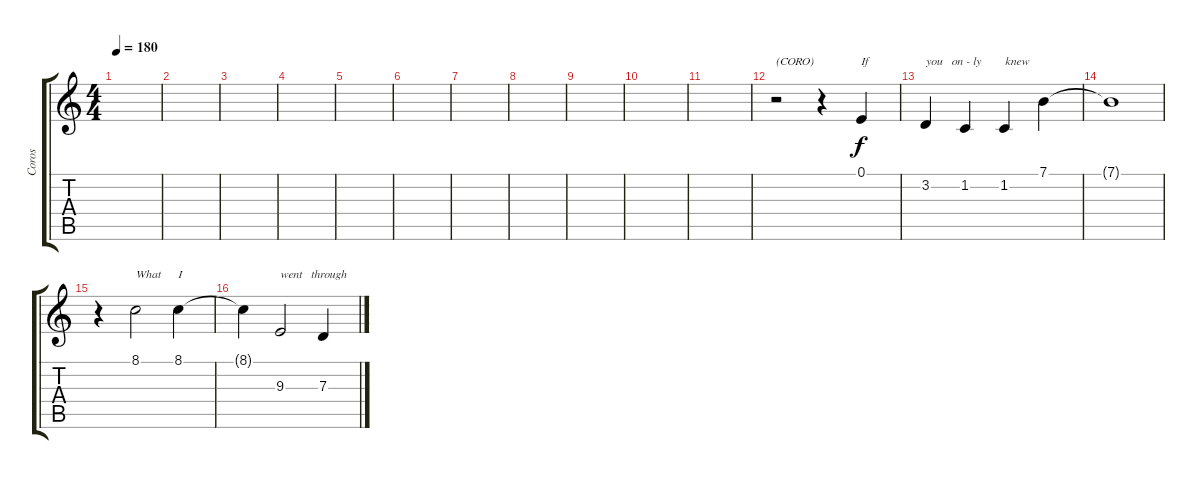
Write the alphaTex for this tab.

\track ("Coros" "Coros") {instrument choiraahs}
\staff {score tabs}
\tuning (E4 B3 G3 D3 A2 E2) {hide}
\ts (4 4)
\tempo 180
\clef g2
\ks c
|
|
|
|
|
|
|
|
|
|
|
r.2{txt "(CORO)"} r.4 0.1.4{txt "If"} |
3.2.4{txt "you   on - ly        knew"} 1.2.4 1.2.4 7.1.4 |
7.1{t}.1 |
r.4 8.1.2{txt "What"} 8.1.4{txt "I"} |
8.1{t}.4 9.3.2{txt "went   through"} 7.3.4
